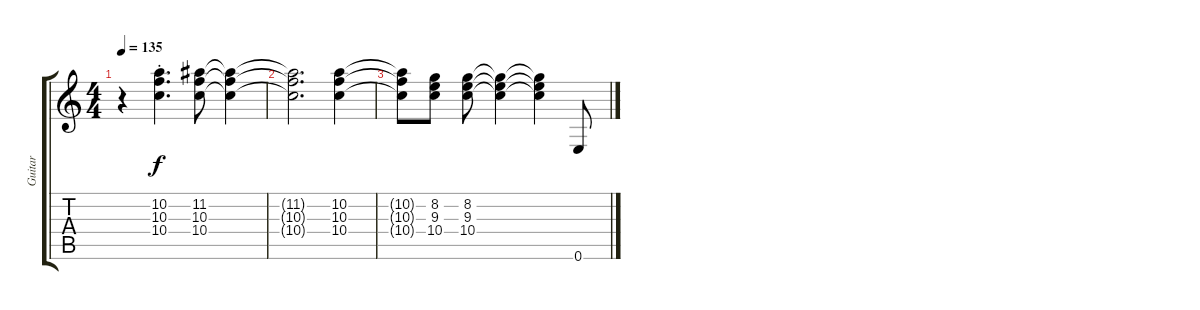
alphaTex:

\track ("Guitar" "Guitar") {instrument distortionguitar}
\staff {score tabs}
\tuning (E4 B3 G3 D3 A2 E2) {hide}
\ts (4 4)
\tempo 135
\clef g2
\ks c
r.4{dy f} (10.2{st} 10.3{st} 10.4{st}).4{d} (11.2 10.3 10.4).8 (11.2{t} 10.3{t} 10.4{t}).4 |
(11.2{t} 10.3{t} 10.4{t}).2{d} (10.2 10.3 10.4).4 |
(10.2{t} 10.3{t} 10.4{t}).8 (8.2 9.3 10.4).8 (8.2 9.3 10.4).8 (8.2{t} 9.3{t} 10.4{t}).4 (8.2{t} 9.3{t} 10.4{t}).4 0.6.8
